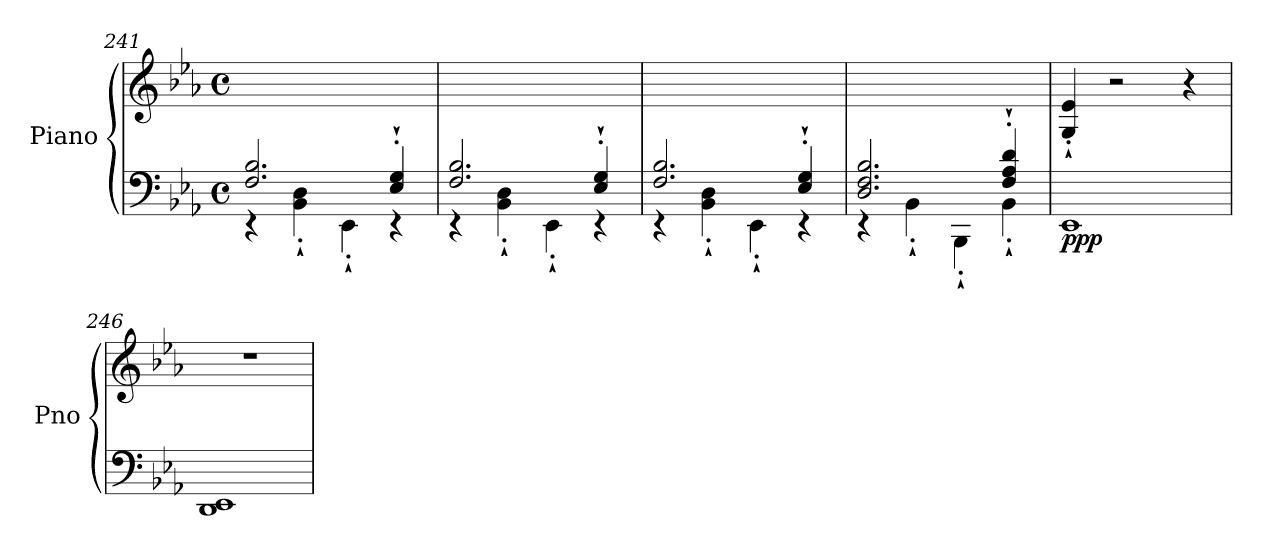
**kern	**kern	**dynam
*part1	*part1	*part1
*staff2	*staff1	*staff1/2
*I"Piano	*	*
*I'Pno	*	*
!!LO:PB:g=z
*clefF4	*clefG2	*
*k[b-e-a-]	*k[b-e-a-]	*
*M4/4	*M4/4	*
*met(c)	*met(c)	*
=241	=241	=241
*^	*	*
2.F/ 2.B-/	4rEE	1ryy	.
.	4BB-\'` 4D\'`	.	.
.	4EE-'`\	.	.
4E-/'` 4G/'`	4rEE	.	.
=242	=242	=242	=242
2.F/ 2.B-/	4rEE	1ryy	.
.	4BB-\'` 4D\'`	.	.
.	4EE-'`\	.	.
4E-/'` 4G/'`	4rEE	.	.
=243	=243	=243	=243
2.F/ 2.B-/	4rEE	1ryy	.
.	4BB-\'` 4D\'`	.	.
.	4EE-'`\	.	.
4E-/'` 4G/'`	4rEE	.	.
=244	=244	=244	=244
!	!	!	!LO:DY:b
2.D/ 2.F/ 2.B-/	4rEE	1ryy	other-dynamics
.	4BB-'`\	.	.
.	4BBB-'`\	.	.
4F/'` 4A-/'` 4d/'`	4BB-'`\	.	.
=245	=245	=245	=245
!	!	!	!LO:DY:b=2
!	!	!	!LO:DY:n=1:b
*v	*v	*	*
1EE-	4G/'` 4e-/'`	pp p
.	2r	.
.	4r	.
=246	=246	=246
1DD 1EE-	1r	.
=	=	=
*-	*-	*-
